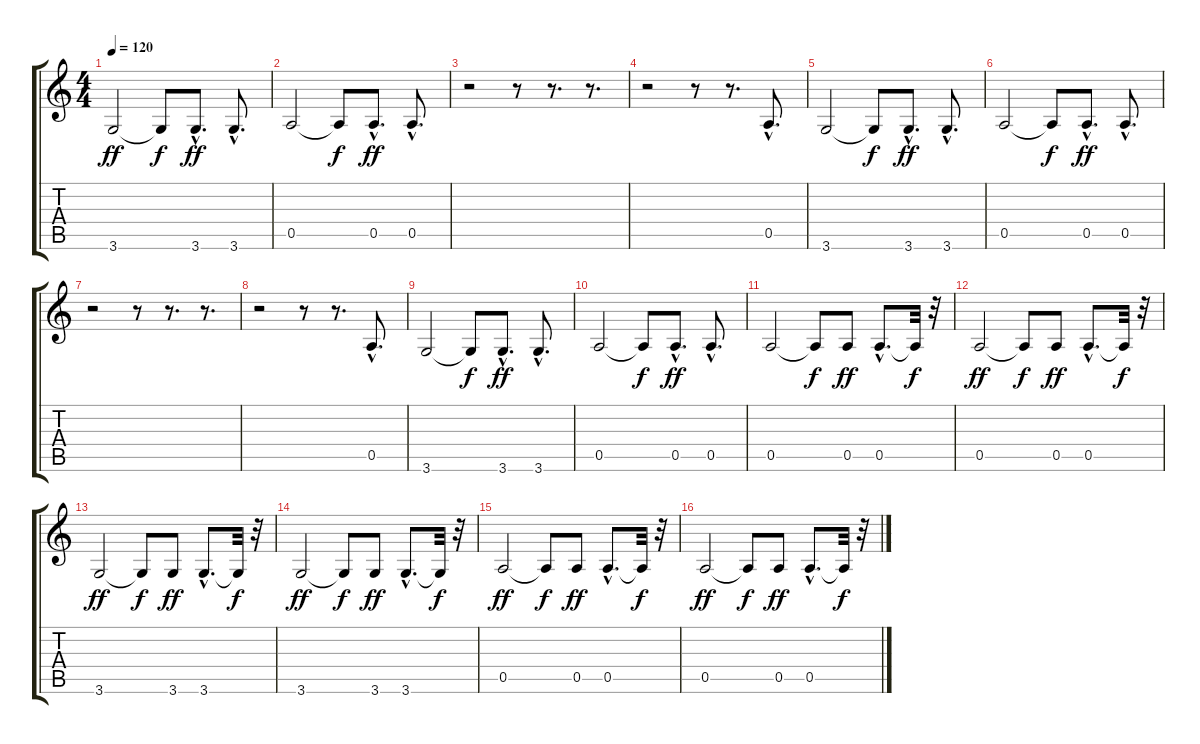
\track "" {instrument contrabass}
\staff {score tabs}
\tuning (E4 B3 G3 D3 A2 E2) {hide}
\ts (4 4)
\tempo 120
\clef g2
\ks c
3.6.2{dy ff} 3.6{t}.8{dy f} 3.6{hac}.8{d dy ff} 3.6{hac}.8{d} |
0.5.2 0.5{t}.8{dy f} 0.5{hac}.8{d dy ff} 0.5{hac}.8{d} |
r.2 r.8 r.8{d} r.8{d} |
r.2 r.8 r.8{d} 0.5{hac}.8{d} |
3.6.2 3.6{t}.8{dy f} 3.6{hac}.8{d dy ff} 3.6{hac}.8{d} |
0.5.2 0.5{t}.8{dy f} 0.5{hac}.8{d dy ff} 0.5{hac}.8{d} |
r.2 r.8 r.8{d} r.8{d} |
r.2 r.8 r.8{d} 0.5{hac}.8{d} |
3.6.2 3.6{t}.8{dy f} 3.6{hac}.8{d dy ff} 3.6{hac}.8{d} |
0.5.2 0.5{t}.8{dy f} 0.5{hac}.8{d dy ff} 0.5{hac}.8{d} |
0.5.2 0.5{t}.8{dy f} 0.5.8{dy ff} 0.5{hac}.8{d} 0.5{t}.32{dy f} r.32 |
0.5.2{dy ff} 0.5{t}.8{dy f} 0.5.8{dy ff} 0.5{hac}.8{d} 0.5{t}.32{dy f} r.32 |
3.6.2{dy ff} 3.6{t}.8{dy f} 3.6.8{dy ff} 3.6{hac}.8{d} 3.6{t}.32{dy f} r.32 |
3.6.2{dy ff} 3.6{t}.8{dy f} 3.6.8{dy ff} 3.6{hac}.8{d} 3.6{t}.32{dy f} r.32 |
0.5.2{dy ff} 0.5{t}.8{dy f} 0.5.8{dy ff} 0.5{hac}.8{d} 0.5{t}.32{dy f} r.32 |
0.5.2{dy ff} 0.5{t}.8{dy f} 0.5.8{dy ff} 0.5{hac}.8{d} 0.5{t}.32{dy f} r.32
